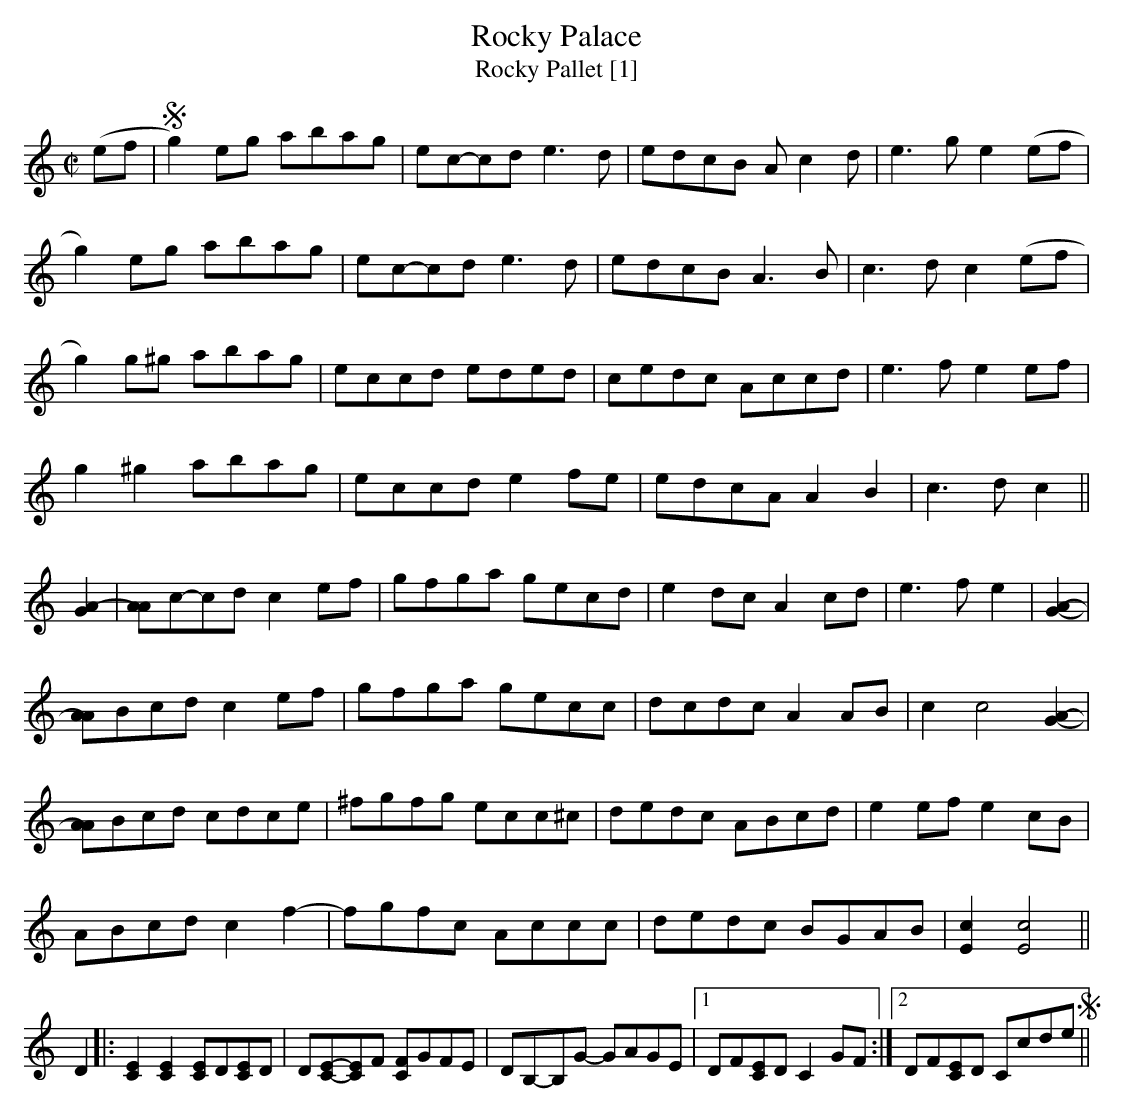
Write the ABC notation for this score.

X:1
T:Rocky Palace
T:Rocky Pallet [1]
M:C|
L:1/8
K:C
(ef|Sg2)eg abag|ec-cd e3d |edcB Ac2d-|e3g e2(ef|
g2)eg abag|ec-cd e3d|edcB A3B|c3d c2(ef|
g2) g^g abag|eccd eded|cedc Accd|e3f e2ef|
g2^g2 abag|eccd e2 fe| edcA A2B2|c3d c2||
[G2A2]-|[AA]c-cd c2ef|gfga gecd | e2dc A2 cd|e3 f e2| [G2A2]-|
[AA]Bcd c2ef|gfga gecc  |dcdc A2 AB|c2 c4[G2A2]-|
[AA]Bcd cdce|^fgfg ecc^c|dedc A-Bcd|e2 ef e2 cB|
ABcd c2f2-|fgfc  Accc|dedc BGAB|[E2c2][E4c4]||
D2|:[C2E2][C2E2][CE]D[CE]D|D[CE]-[CE]F [CF]GFE|DB,-B,G- GAGE|1DF[CE]D C2GF:|2 DF[CE]D CcdeS||
